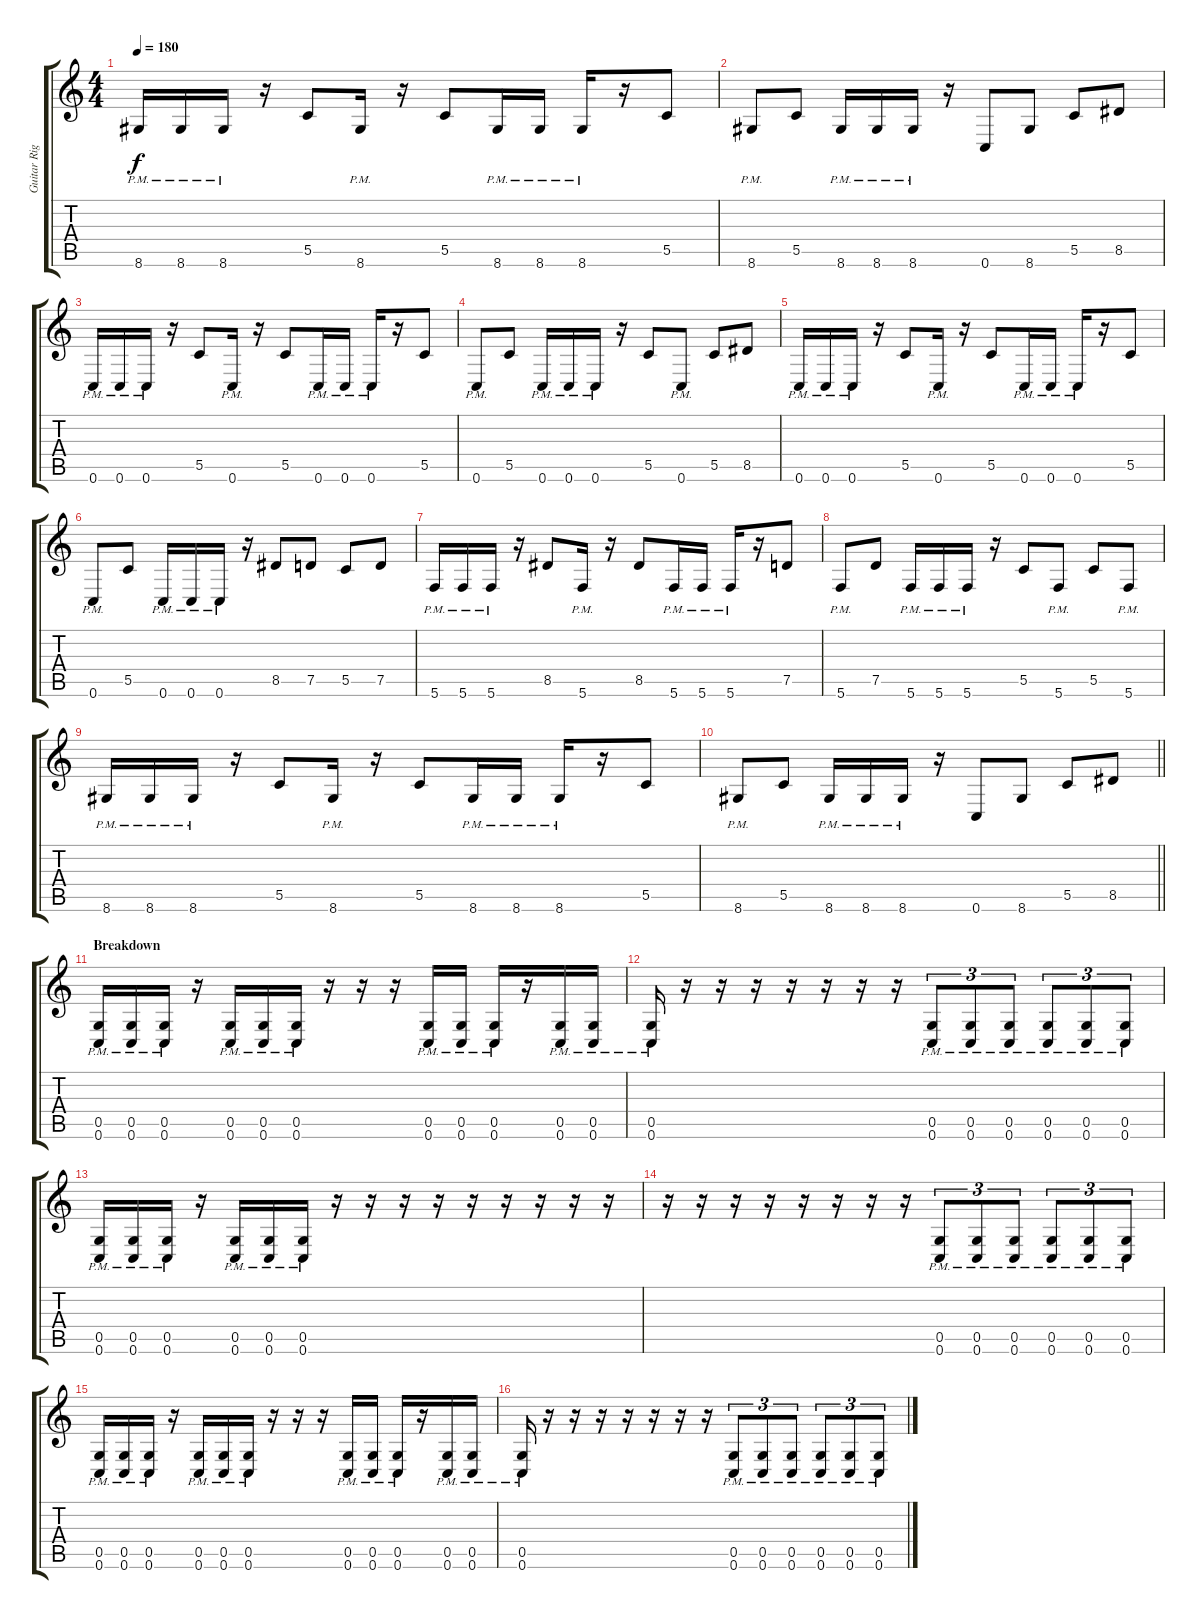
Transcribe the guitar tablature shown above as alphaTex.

\track ("Guitar Right" "Guitar Rig") {instrument distortionguitar}
\staff {score tabs}
\tuning (D4 A3 F3 C3 G2 C2) {hide}
\ts (4 4)
\tempo 180
\clef g2
\ks c
8.6{pm}.16{dy f instrument distortionguitar} 8.6{pm}.16 8.6{pm}.16 r.16 5.5.8 8.6{pm}.16 r.16 5.5.8 8.6{pm}.16{instrument distortionguitar} 8.6{pm}.16 8.6{pm}.16 r.16 5.5.8 |
8.6{pm}.8 5.5.8 8.6{pm}.16 8.6{pm}.16 8.6{pm}.16 r.16 0.6.8 8.6.8 5.5.8 8.5.8 |
0.6{pm}.16{instrument distortionguitar} 0.6{pm}.16 0.6{pm}.16 r.16 5.5.8 0.6{pm}.16 r.16 5.5.8 0.6{pm}.16{instrument distortionguitar} 0.6{pm}.16 0.6{pm}.16 r.16 5.5.8 |
0.6{pm}.8 5.5.8 0.6{pm}.16 0.6{pm}.16 0.6{pm}.16 r.16 5.5.8 0.6{pm}.8 5.5.8 8.5.8 |
0.6{pm}.16{instrument distortionguitar} 0.6{pm}.16 0.6{pm}.16 r.16 5.5.8 0.6{pm}.16 r.16 5.5.8 0.6{pm}.16{instrument distortionguitar} 0.6{pm}.16 0.6{pm}.16 r.16 5.5.8 |
0.6{pm}.8 5.5.8 0.6{pm}.16 0.6{pm}.16 0.6{pm}.16 r.16 8.5.8 7.5.8 5.5.8 7.5.8 |
5.6{pm}.16{instrument distortionguitar} 5.6{pm}.16 5.6{pm}.16 r.16 8.5.8 5.6{pm}.16 r.16 8.5.8 5.6{pm}.16{instrument distortionguitar} 5.6{pm}.16 5.6{pm}.16 r.16 7.5.8 |
5.6{pm}.8 7.5.8 5.6{pm}.16 5.6{pm}.16 5.6{pm}.16 r.16 5.5.8 5.6{pm}.8 5.5.8 5.6{pm}.8 |
8.6{pm}.16{instrument distortionguitar} 8.6{pm}.16 8.6{pm}.16 r.16 5.5.8 8.6{pm}.16 r.16 5.5.8 8.6{pm}.16{instrument distortionguitar} 8.6{pm}.16 8.6{pm}.16 r.16 5.5.8 |
\barLineRight lightlight
8.6{pm}.8 5.5.8 8.6{pm}.16 8.6{pm}.16 8.6{pm}.16 r.16 0.6.8 8.6.8 5.5.8 8.5.8 |
\section ("" "Breakdown")
(0.5{pm} 0.6{pm}).16{instrument distortionguitar} (0.5{pm} 0.6{pm}).16 (0.5{pm} 0.6{pm}).16 r.16 (0.5{pm} 0.6{pm}).16{instrument distortionguitar} (0.5{pm} 0.6{pm}).16 (0.5{pm} 0.6{pm}).16 r.16 r.16 r.16 (0.5{pm} 0.6{pm}).16 (0.5{pm} 0.6{pm}).16 (0.5{pm} 0.6{pm}).16 r.16 (0.5{pm} 0.6{pm}).16 (0.5{pm} 0.6{pm}).16 |
(0.5{pm} 0.6{pm}).16 r.16 r.16 r.16 r.16 r.16 r.16 r.16 (0.5{pm} 0.6{pm}).8{tu (3 2)} (0.5{pm} 0.6{pm}).8{tu (3 2)} (0.5{pm} 0.6{pm}).8{tu (3 2)} (0.5{pm} 0.6{pm}).8{tu (3 2)} (0.5{pm} 0.6{pm}).8{tu (3 2)} (0.5{pm} 0.6{pm}).8{tu (3 2)} |
(0.5{pm} 0.6{pm}).16{instrument distortionguitar} (0.5{pm} 0.6{pm}).16 (0.5{pm} 0.6{pm}).16 r.16 (0.5{pm} 0.6{pm}).16{instrument distortionguitar} (0.5{pm} 0.6{pm}).16 (0.5{pm} 0.6{pm}).16 r.16 r.16 r.16 r.16 r.16 r.16 r.16 r.16 r.16 |
r.16 r.16 r.16 r.16 r.16 r.16 r.16 r.16 (0.5{pm} 0.6{pm}).8{tu (3 2)} (0.5{pm} 0.6{pm}).8{tu (3 2)} (0.5{pm} 0.6{pm}).8{tu (3 2)} (0.5{pm} 0.6{pm}).8{tu (3 2)} (0.5{pm} 0.6{pm}).8{tu (3 2)} (0.5{pm} 0.6{pm}).8{tu (3 2)} |
(0.5{pm} 0.6{pm}).16{instrument distortionguitar} (0.5{pm} 0.6{pm}).16 (0.5{pm} 0.6{pm}).16 r.16 (0.5{pm} 0.6{pm}).16{instrument distortionguitar} (0.5{pm} 0.6{pm}).16 (0.5{pm} 0.6{pm}).16 r.16 r.16 r.16 (0.5{pm} 0.6{pm}).16 (0.5{pm} 0.6{pm}).16 (0.5{pm} 0.6{pm}).16 r.16 (0.5{pm} 0.6{pm}).16 (0.5{pm} 0.6{pm}).16 |
(0.5{pm} 0.6{pm}).16 r.16 r.16 r.16 r.16 r.16 r.16 r.16 (0.5{pm} 0.6{pm}).8{tu (3 2)} (0.5{pm} 0.6{pm}).8{tu (3 2)} (0.5{pm} 0.6{pm}).8{tu (3 2)} (0.5{pm} 0.6{pm}).8{tu (3 2)} (0.5{pm} 0.6{pm}).8{tu (3 2)} (0.5{pm} 0.6{pm}).8{tu (3 2)}
